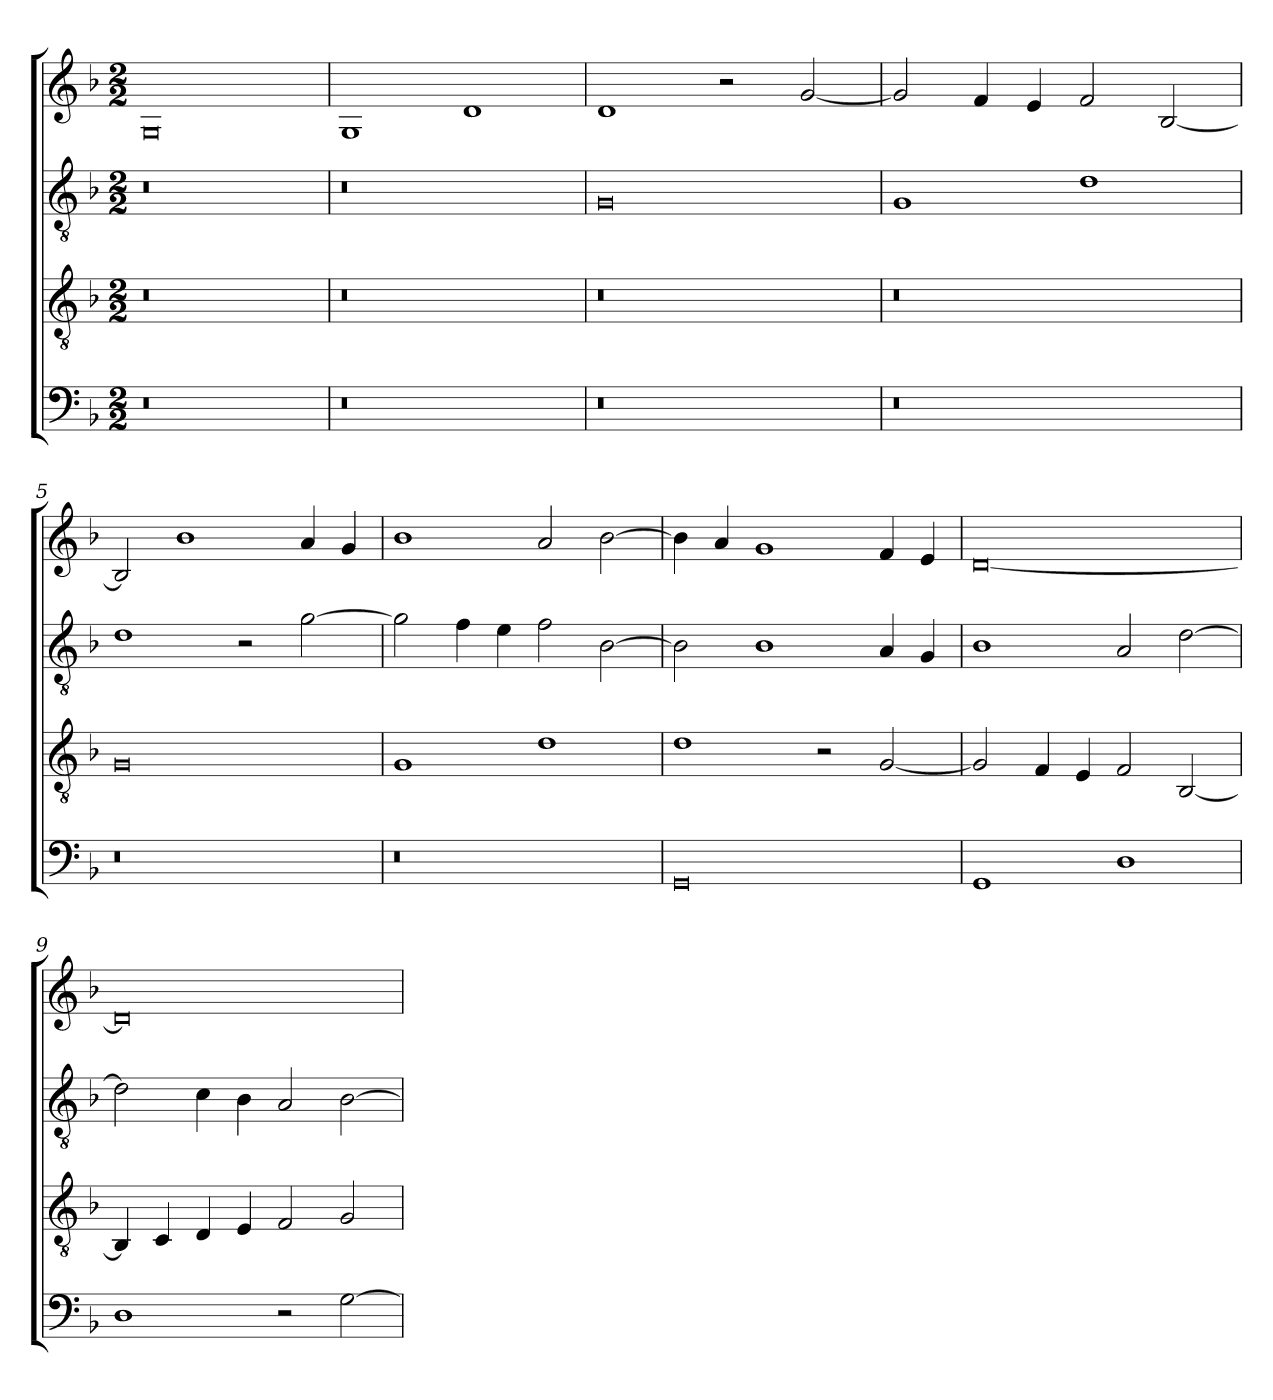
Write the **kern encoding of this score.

**kern	**kern	**kern	**kern
*part4	*part3	*part2	*part1
*staff4	*staff3	*staff2	*staff1
*clefF4	*clefGv2	*clefGv2	*clefG2
*k[b-]	*k[b-]	*k[b-]	*k[b-]
*M2/2	*M2/2	*M2/2	*M2/2
=1	=1	=1	=1
0r	0r	0r	0G
=2	=2	=2	=2
0r	0r	0r	1G
.	.	.	1d
=3	=3	=3	=3
0r	0r	0G	1d
.	.	.	2r
.	.	.	[2g/
=4	=4	=4	=4
0r	0r	1G	2g/]
.	.	.	4f/
.	.	.	4e/
.	.	1d	2f/
.	.	.	[2B-/
=5	=5	=5	=5
0r	0G	1d	2B-/]
.	.	.	1b-
.	.	2r	.
.	.	[2g\	4a/
.	.	.	4g/
=6	=6	=6	=6
0r	1G	2g\]	1b-
.	.	4f\	.
.	.	4e\	.
.	1d	2f\	2a/
.	.	[2B-\	[2b-\
=7	=7	=7	=7
0GG	1d	2B-\]	4b-\]
.	.	.	4a/
.	.	1B-	1g
.	2r	.	.
.	[2G/	4A/	4f/
.	.	4G/	4e/
=8	=8	=8	=8
1GG	2G/]	1B-	[0d
.	4F/	.	.
.	4E/	.	.
1D	2F/	2A/	.
.	[2BB-/	[2d\	.
=9	=9	=9	=9
1D	4BB-/]	2d\]	0d]
.	4C/	.	.
.	4D/	4c\	.
.	4E/	4B-\	.
2r	2F/	2A/	.
[2G\	2G/	[2B-\	.
=	=	=	=
*-	*-	*-	*-
